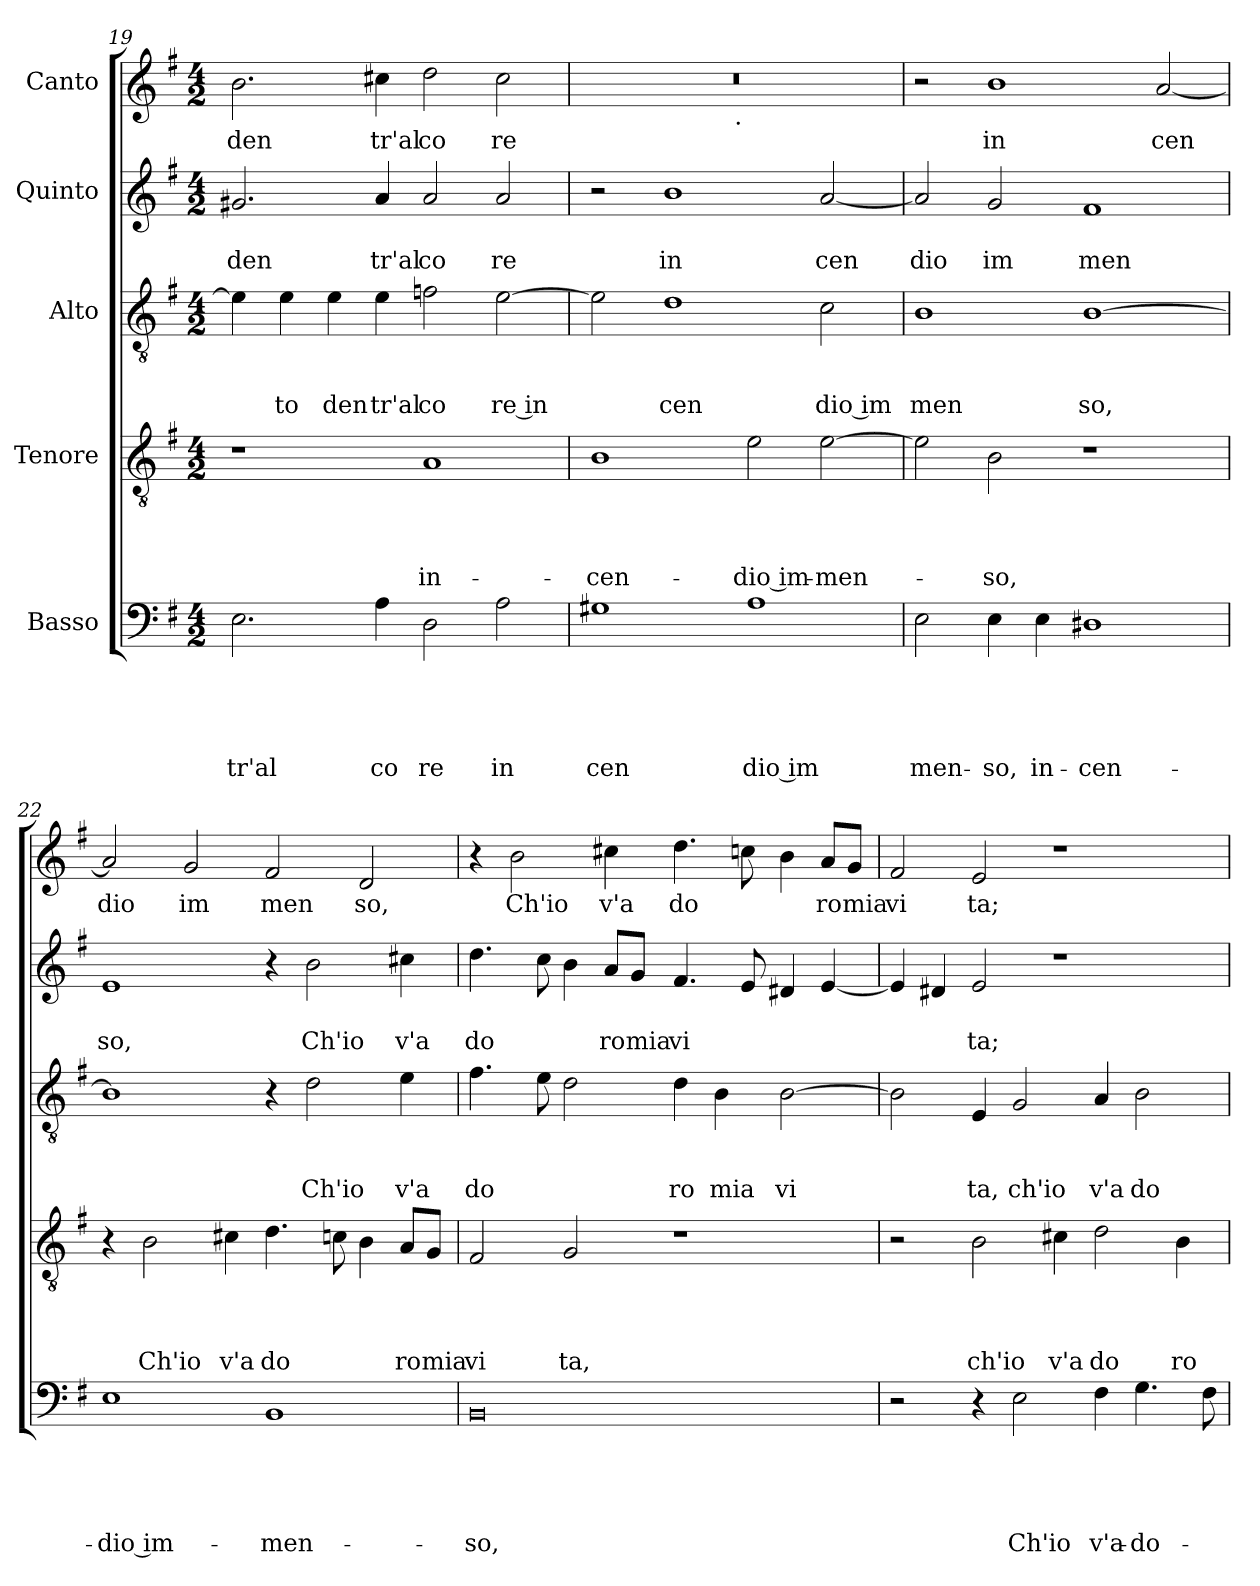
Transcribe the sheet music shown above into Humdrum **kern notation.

**kern	**text	**text	**text	**text	**text	**kern	**text	**text	**text	**text	**kern	**text	**text	**text	**kern	**text	**text	**kern	**text
*part5	*part5	*part5	*part5	*part5	*part5	*part4	*part4	*part4	*part4	*part4	*part3	*part3	*part3	*part3	*part2	*part2	*part2	*part1	*part1
*staff5	*staff5	*staff5	*staff5	*staff5	*staff5	*staff4	*staff4	*staff4	*staff4	*staff4	*staff3	*staff3	*staff3	*staff3	*staff2	*staff2	*staff2	*staff1	*staff1
*I"Basso	*	*	*	*	*	*I"Tenore	*	*	*	*	*I"Alto	*	*	*	*I"Quinto	*	*	*I"Canto	*
*clefF4	*	*	*	*	*	*clefGv2	*	*	*	*	*clefGv2	*	*	*	*clefG2	*	*	*clefG2	*
*k[f#]	*	*	*	*	*	*k[f#]	*	*	*	*	*k[f#]	*	*	*	*k[f#]	*	*	*k[f#]	*
*G:	*	*	*	*	*	*G:	*	*	*	*	*G:	*	*	*	*G:	*	*	*G:	*
*M4/2	*	*	*	*	*	*M4/2	*	*	*	*	*M4/2	*	*	*	*M4/2	*	*	*M4/2	*
=19	=19	=19	=19	=19	=19	=19	=19	=19	=19	=19	=19	=19	=19	=19	=19	=19	=19	=19	=19
!	!	!	!	!	!LO:LY:b	!	!	!	!	!	!	!	!	!	!	!	!LO:LY:b	!	!LO:LY:b
2.E\	.	.	.	.	tr'al	1r	.	.	.	.	4e\]	.	.	.	2.g#X/	.	den	2.b\	den
!	!	!	!	!	!	!	!	!	!	!	!	!	!	!LO:LY:b	!	!	!	!	!
.	.	.	.	.	.	.	.	.	.	.	4e\	.	.	to	.	.	.	.	.
!	!	!	!	!	!	!	!	!	!	!	!	!	!	!LO:LY:b	!	!	!	!	!
.	.	.	.	.	.	.	.	.	.	.	4e\	.	.	den	.	.	.	.	.
!	!	!	!	!	!LO:LY:b	!	!	!	!	!	!	!	!	!LO:LY:b	!	!	!LO:LY:b	!	!LO:LY:b
4A\	.	.	.	.	co	.	.	.	.	.	4e\	.	.	tr'al	4a/	.	tr'al	4cc#X\	tr'al
!	!	!	!	!	!LO:LY:b	!	!	!	!	!LO:LY:b	!	!	!	!LO:LY:b	!	!	!LO:LY:b	!	!LO:LY:b
2D\	.	.	.	.	re	1A	.	.	.	in-	2fn\	.	.	co	2a/	.	co	2dd\	co
!	!	!	!	!	!LO:LY:b	!	!	!	!	!	!	!	!	!LO:LY:b	!	!	!LO:LY:b	!	!LO:LY:b
2A\	.	.	.	.	in	.	.	.	.	.	[>2e\	.	.	re in	2a/	.	re	2cc#\	re
=20	=20	=20	=20	=20	=20	=20	=20	=20	=20	=20	=20	=20	=20	=20	=20	=20	=20	=20	=20
!	!	!	!	!	!LO:LY:b	!	!	!	!	!LO:LY:b	!	!	!	!	!	!	!	!	!
*	*	*	*	*	*	*	*	*	*	*	*	*	*	*	*	*	*	*^	*
1G#X	.	.	.	.	cen	1B	.	.	.	-cen-	2e\]	.	.	.	2r	.	.	0r	2ryy	.
!	!	!	!	!	!	!	!	!	!	!	!	!	!	!LO:LY:b	!	!	!LO:LY:b	!	!	!
.	.	.	.	.	.	.	.	.	.	.	1d	.	.	cen	1b	.	in	.	4...ryy	.
!	!	!	!	!	!	!	!	!	!	!	!	!	!	!	!	!	!	!	!LO:TX:b:t=.	!
.	.	.	.	.	.	.	.	.	.	.	.	.	.	.	.	.	.	.	1ryy	.
!	!	!	!	!	!LO:LY:b:rj	!	!	!	!	!LO:LY:b:rj	!	!	!	!	!	!	!	!	!	!
1A	.	.	.	.	dio im	2e\	.	.	.	-dio im-	.	.	.	.	.	.	.	.	.	.
!	!	!	!	!	!	!	!	!	!	!LO:LY:b	!	!	!	!LO:LY:b:rj	!	!	!LO:LY:b	!	!	!
.	.	.	.	.	.	[<2e\	.	.	.	-men-	2c\	.	.	dio im	[<2a/	.	cen	.	.	.
.	.	.	.	.	.	.	.	.	.	.	.	.	.	.	.	.	.	.	32ryy	.
!!LO:LB:g=z
=21	=21	=21	=21	=21	=21	=21	=21	=21	=21	=21	=21	=21	=21	=21	=21	=21	=21	=21	=21	=21
!	!	!	!	!	!LO:LY:b	!	!	!	!	!	!	!	!	!LO:LY:b	!	!	!LO:LY:b	!	!	!
*	*	*	*	*	*	*	*	*	*	*	*	*	*	*	*	*	*	*v	*v	*
2E\	.	.	.	.	men-	2e\]	.	.	.	.	1B	.	.	men	2a/]	.	dio	2r	.
!	!	!	!	!	!LO:LY:b	!	!	!	!	!LO:LY:b	!	!	!	!	!	!	!LO:LY:b	!	!LO:LY:b
4E\	.	.	.	.	-so,	2B\	.	.	.	-so,	.	.	.	.	2g/	.	im	1b	in
!	!	!	!	!	!LO:LY:b	!	!	!	!	!	!	!	!	!	!	!	!	!	!
4E\	.	.	.	.	in-	.	.	.	.	.	.	.	.	.	.	.	.	.	.
!	!	!	!	!	!LO:LY:b	!	!	!	!	!	!	!	!	!LO:LY:b	!	!	!LO:LY:b	!	!
1D#X	.	.	.	.	-cen-	1r	.	.	.	.	[>1B	.	.	so,	1f#	.	men	.	.
!	!	!	!	!	!	!	!	!	!	!	!	!	!	!	!	!	!	!	!LO:LY:b
.	.	.	.	.	.	.	.	.	.	.	.	.	.	.	.	.	.	[<2a/	cen
=22	=22	=22	=22	=22	=22	=22	=22	=22	=22	=22	=22	=22	=22	=22	=22	=22	=22	=22	=22
!	!	!	!	!	!LO:LY:b:rj	!	!	!	!	!	!	!	!	!	!	!	!LO:LY:b	!	!LO:LY:b
1E	.	.	.	.	-dio im-	4r	.	.	.	.	1B]	.	.	.	1e	.	so,	2a/]	dio
!	!	!	!	!	!	!	!	!	!	!LO:LY:b	!	!	!	!	!	!	!	!	!
.	.	.	.	.	.	2B\	.	.	.	Ch'io	.	.	.	.	.	.	.	.	.
!	!	!	!	!	!	!	!	!	!	!	!	!	!	!	!	!	!	!	!LO:LY:b
.	.	.	.	.	.	.	.	.	.	.	.	.	.	.	.	.	.	2g/	im
!	!	!	!	!	!	!	!	!	!	!LO:LY:b	!	!	!	!	!	!	!	!	!
.	.	.	.	.	.	4c#X\	.	.	.	v'a	.	.	.	.	.	.	.	.	.
!	!	!	!	!	!LO:LY:b	!	!	!	!	!LO:LY:b	!	!	!	!	!	!	!	!	!LO:LY:b
1BB	.	.	.	.	-men-	4.d\	.	.	.	do	4r	.	.	.	4r	.	.	2f#/	men
!	!	!	!	!	!	!	!	!	!	!	!	!	!	!LO:LY:b	!	!	!LO:LY:b	!	!
.	.	.	.	.	.	.	.	.	.	.	2d\	.	.	Ch'io	2b\	.	Ch'io	.	.
.	.	.	.	.	.	8cn\	.	.	.	.	.	.	.	.	.	.	.	.	.
!	!	!	!	!	!	!	!	!	!	!	!	!	!	!	!	!	!	!	!LO:LY:b
.	.	.	.	.	.	4B\	.	.	.	.	.	.	.	.	.	.	.	2d/	so,
!	!	!	!	!	!	!	!	!	!	!LO:LY:b	!	!	!	!LO:LY:b	!	!	!LO:LY:b	!	!
.	.	.	.	.	.	8A/L	.	.	.	ro	4e\	.	.	v'a	4cc#X\	.	v'a	.	.
!	!	!	!	!	!	!	!	!	!	!LO:LY:b	!	!	!	!	!	!	!	!	!
.	.	.	.	.	.	8G/J	.	.	.	mia	.	.	.	.	.	.	.	.	.
=23	=23	=23	=23	=23	=23	=23	=23	=23	=23	=23	=23	=23	=23	=23	=23	=23	=23	=23	=23
!	!	!	!	!	!LO:LY:b	!	!	!	!	!LO:LY:b	!	!	!	!LO:LY:b	!	!	!LO:LY:b	!	!
0BB	.	.	.	.	-so,	2F#/	.	.	.	vi	4.f#\	.	.	do	4.dd\	.	do	4r	.
!	!	!	!	!	!	!	!	!	!	!	!	!	!	!	!	!	!	!	!LO:LY:b
.	.	.	.	.	.	.	.	.	.	.	.	.	.	.	.	.	.	2b\	Ch'io
.	.	.	.	.	.	.	.	.	.	.	8e\	.	.	.	8cc\	.	.	.	.
!	!	!	!	!	!	!	!	!	!	!LO:LY:b	!	!	!	!	!	!	!	!	!
.	.	.	.	.	.	2G/	.	.	.	ta,	2d\	.	.	.	4b\	.	.	.	.
!	!	!	!	!	!	!	!	!	!	!	!	!	!	!	!	!	!LO:LY:b	!	!LO:LY:b
.	.	.	.	.	.	.	.	.	.	.	.	.	.	.	8a/L	.	ro	4cc#X\	v'a
!	!	!	!	!	!	!	!	!	!	!	!	!	!	!	!	!	!LO:LY:b	!	!
.	.	.	.	.	.	.	.	.	.	.	.	.	.	.	8g/J	.	mia	.	.
!	!	!	!	!	!	!	!	!	!	!	!	!	!	!LO:LY:b	!	!	!LO:LY:b	!	!LO:LY:b
.	.	.	.	.	.	1r	.	.	.	.	4d\	.	.	ro	4.f#/	.	vi	4.dd\	do
!	!	!	!	!	!	!	!	!	!	!	!	!	!	!LO:LY:b	!	!	!	!	!
.	.	.	.	.	.	.	.	.	.	.	4B\	.	.	mia	.	.	.	.	.
.	.	.	.	.	.	.	.	.	.	.	.	.	.	.	8e/	.	.	8ccn\	.
!	!	!	!	!	!	!	!	!	!	!	!	!	!	!LO:LY:b	!	!	!	!	!
.	.	.	.	.	.	.	.	.	.	.	[>2B\	.	.	vi	4d#X/	.	.	4b\	.
!	!	!	!	!	!	!	!	!	!	!	!	!	!	!	!	!	!	!	!LO:LY:b
.	.	.	.	.	.	.	.	.	.	.	.	.	.	.	[<4e/	.	.	8a/L	ro
!	!	!	!	!	!	!	!	!	!	!	!	!	!	!	!	!	!	!	!LO:LY:b
.	.	.	.	.	.	.	.	.	.	.	.	.	.	.	.	.	.	8g/J	mia
=24	=24	=24	=24	=24	=24	=24	=24	=24	=24	=24	=24	=24	=24	=24	=24	=24	=24	=24	=24
!	!	!	!	!	!	!	!	!	!	!	!	!	!	!	!	!	!	!	!LO:LY:b
2r	.	.	.	.	.	2r	.	.	.	.	2B\]	.	.	.	4e/]	.	.	2f#/	vi
.	.	.	.	.	.	.	.	.	.	.	.	.	.	.	4d#X/	.	.	.	.
!	!	!	!	!	!	!	!	!	!	!LO:LY:b	!	!	!	!LO:LY:b	!	!	!LO:LY:b	!	!LO:LY:b
4r	.	.	.	.	.	2B\	.	.	.	ch'io	4E/	.	.	ta,	2e/	.	ta;	2e/	ta;
!	!	!	!	!	!LO:LY:b	!	!	!	!	!	!	!	!	!LO:LY:b	!	!	!	!	!
2E\	.	.	.	.	Ch'io	.	.	.	.	.	2G/	.	.	ch'io	.	.	.	.	.
!	!	!	!	!	!	!	!	!	!	!LO:LY:b	!	!	!	!	!	!	!	!	!
.	.	.	.	.	.	4c#X\	.	.	.	v'a	.	.	.	.	1r	.	.	1r	.
!	!	!	!	!	!LO:LY:b	!	!	!	!	!LO:LY:b	!	!	!	!LO:LY:b	!	!	!	!	!
4F#\	.	.	.	.	v'a-	2d\	.	.	.	do	4A/	.	.	v'a	.	.	.	.	.
!	!	!	!	!	!LO:LY:b	!	!	!	!	!	!	!	!	!LO:LY:b	!	!	!	!	!
4.G\	.	.	.	.	-do-	.	.	.	.	.	2B\	.	.	do	.	.	.	.	.
!	!	!	!	!	!	!	!	!	!	!LO:LY:b	!	!	!	!	!	!	!	!	!
.	.	.	.	.	.	4B\	.	.	.	ro	.	.	.	.	.	.	.	.	.
8F#\	.	.	.	.	.	.	.	.	.	.	.	.	.	.	.	.	.	.	.
=	=	=	=	=	=	=	=	=	=	=	=	=	=	=	=	=	=	=	=
*-	*-	*-	*-	*-	*-	*-	*-	*-	*-	*-	*-	*-	*-	*-	*-	*-	*-	*-	*-
